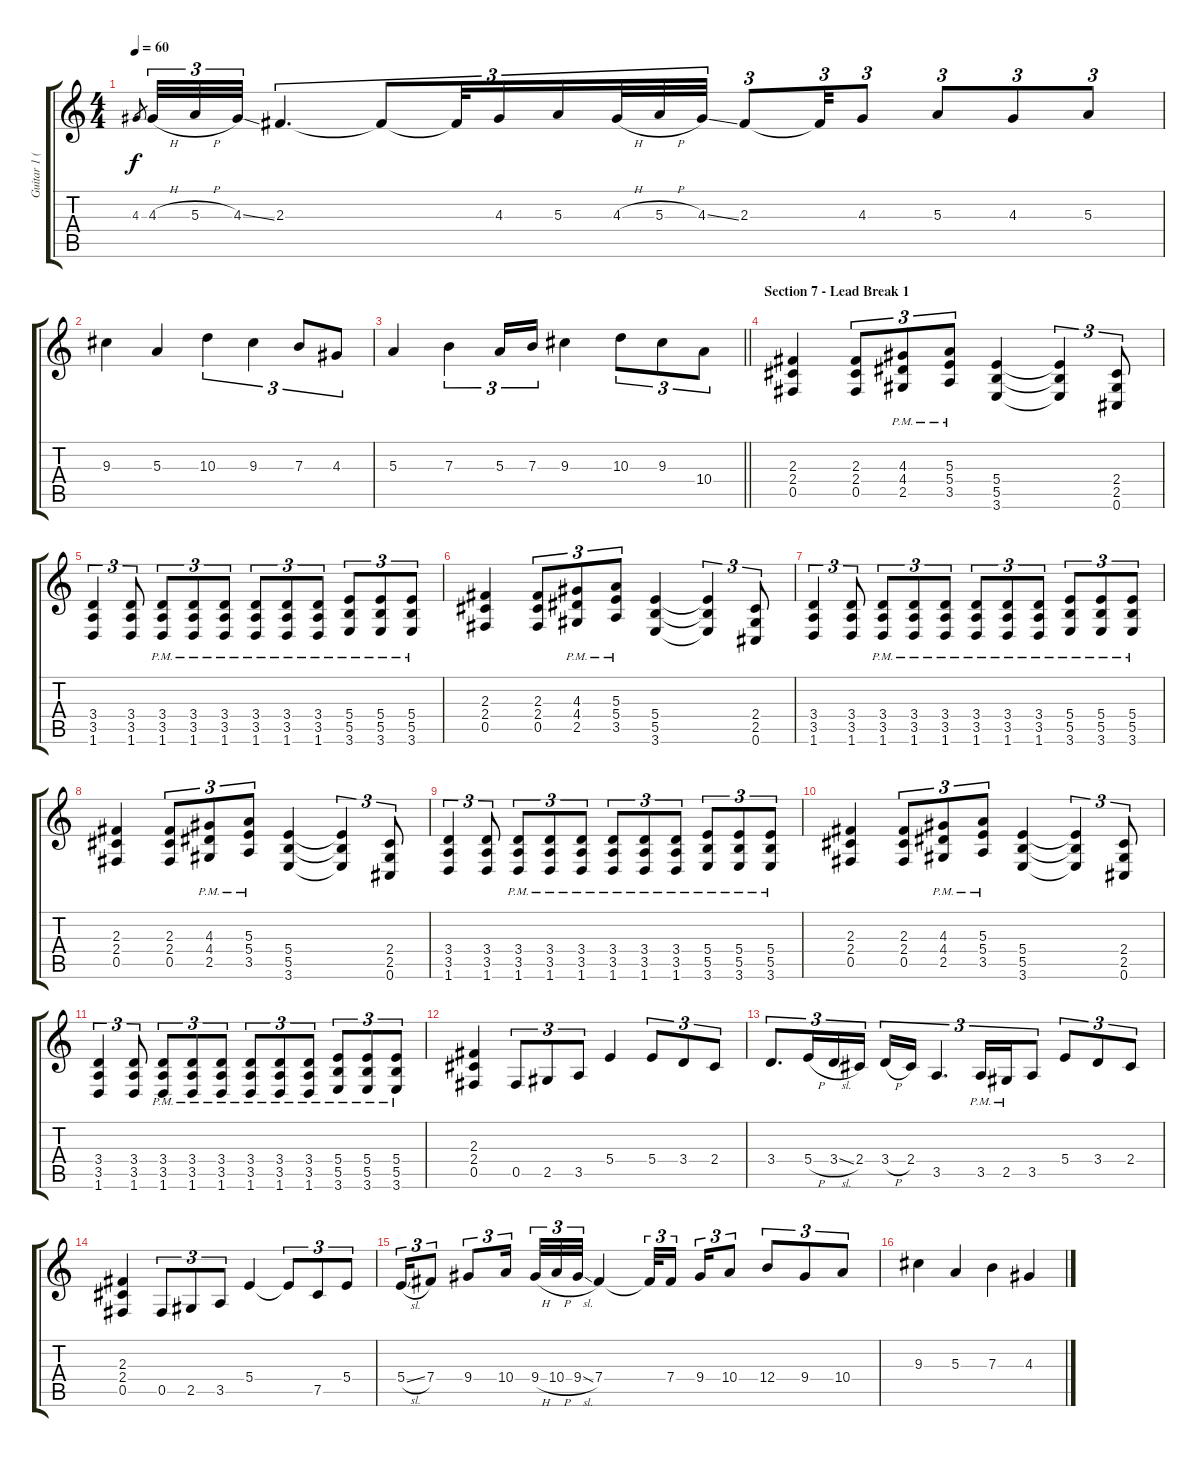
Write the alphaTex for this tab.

\track ("Guitar 1 (Distortion)" "Guitar 1 (") {instrument distortionguitar}
\staff {score tabs}
\tuning (Db4 Ab3 E3 B2 Gb2 Db2) {hide}
\ts (4 4)
\tempo 60
\clef g2
\ks c
4.3.8{gr dy f} 4.3{h}.32{tu (3 2)} 5.3{h}.32{tu (3 2)} 4.3{ss}.32{tu (3 2)} 2.3.4{d tu (3 2)} 2.3{t}.8{tu (3 2)} 2.3{t}.32{tu (3 2)} 4.3.16{tu (3 2)} 5.3.16{tu (3 2)} 4.3{h}.32{tu (3 2)} 5.3{h}.32{tu (3 2)} 4.3{ss}.32{tu (3 2)} 2.3.8{tu (3 2)} 2.3{t}.32{tu (3 2)} 4.3.8{tu (3 2)} 5.3.8{tu (3 2)} 4.3.8{tu (3 2)} 5.3.8{tu (3 2)} |
9.3.4 5.3.4 10.3.4{tu (3 2)} 9.3.4{tu (3 2)} 7.3.8{tu (3 2)} 4.3.8{tu (3 2)} |
\barLineRight lightlight
5.3.4 7.3.4{tu (3 2)} 5.3.16{tu (3 2)} 7.3.16{tu (3 2)} 9.3.4 10.3.8{tu (3 2)} 9.3.8{tu (3 2)} 10.4.8{tu (3 2)} |
\section ("" "Section 7 - Lead Break 1")
(2.3 2.4 0.5).4 (2.3 2.4 0.5).8{tu (3 2)} (4.3{pm} 4.4{pm} 2.5{pm}).8{tu (3 2)} (5.3{pm} 5.4{pm} 3.5{pm}).8{tu (3 2)} (5.4 5.5 3.6).4 (5.4{t} 5.5{t} 3.6{t}).4{tu (3 2)} (2.4 2.5 0.6).8{tu (3 2)} |
(3.4 3.5 1.6).4{tu (3 2)} (3.4 3.5 1.6).8{tu (3 2)} (3.4{pm} 3.5{pm} 1.6{pm}).8{tu (3 2)} (3.4{pm} 3.5{pm} 1.6{pm}).8{tu (3 2)} (3.4{pm} 3.5{pm} 1.6{pm}).8{tu (3 2)} (3.4{pm} 3.5{pm} 1.6{pm}).8{tu (3 2)} (3.4{pm} 3.5{pm} 1.6{pm}).8{tu (3 2)} (3.4{pm} 3.5{pm} 1.6{pm}).8{tu (3 2)} (5.4{pm} 5.5{pm} 3.6{pm}).8{tu (3 2)} (5.4{pm} 5.5{pm} 3.6{pm}).8{tu (3 2)} (5.4{pm} 5.5{pm} 3.6{pm}).8{tu (3 2)} |
(2.3 2.4 0.5).4 (2.3 2.4 0.5).8{tu (3 2)} (4.3{pm} 4.4{pm} 2.5{pm}).8{tu (3 2)} (5.3{pm} 5.4{pm} 3.5{pm}).8{tu (3 2)} (5.4 5.5 3.6).4 (5.4{t} 5.5{t} 3.6{t}).4{tu (3 2)} (2.4 2.5 0.6).8{tu (3 2)} |
(3.4 3.5 1.6).4{tu (3 2)} (3.4 3.5 1.6).8{tu (3 2)} (3.4{pm} 3.5{pm} 1.6{pm}).8{tu (3 2)} (3.4{pm} 3.5{pm} 1.6{pm}).8{tu (3 2)} (3.4{pm} 3.5{pm} 1.6{pm}).8{tu (3 2)} (3.4{pm} 3.5{pm} 1.6{pm}).8{tu (3 2)} (3.4{pm} 3.5{pm} 1.6{pm}).8{tu (3 2)} (3.4{pm} 3.5{pm} 1.6{pm}).8{tu (3 2)} (5.4{pm} 5.5{pm} 3.6{pm}).8{tu (3 2)} (5.4{pm} 5.5{pm} 3.6{pm}).8{tu (3 2)} (5.4{pm} 5.5{pm} 3.6{pm}).8{tu (3 2)} |
(2.3 2.4 0.5).4 (2.3 2.4 0.5).8{tu (3 2)} (4.3{pm} 4.4{pm} 2.5{pm}).8{tu (3 2)} (5.3{pm} 5.4{pm} 3.5{pm}).8{tu (3 2)} (5.4 5.5 3.6).4 (5.4{t} 5.5{t} 3.6{t}).4{tu (3 2)} (2.4 2.5 0.6).8{tu (3 2)} |
(3.4 3.5 1.6).4{tu (3 2)} (3.4 3.5 1.6).8{tu (3 2)} (3.4{pm} 3.5{pm} 1.6{pm}).8{tu (3 2)} (3.4{pm} 3.5{pm} 1.6{pm}).8{tu (3 2)} (3.4{pm} 3.5{pm} 1.6{pm}).8{tu (3 2)} (3.4{pm} 3.5{pm} 1.6{pm}).8{tu (3 2)} (3.4{pm} 3.5{pm} 1.6{pm}).8{tu (3 2)} (3.4{pm} 3.5{pm} 1.6{pm}).8{tu (3 2)} (5.4{pm} 5.5{pm} 3.6{pm}).8{tu (3 2)} (5.4{pm} 5.5{pm} 3.6{pm}).8{tu (3 2)} (5.4{pm} 5.5{pm} 3.6{pm}).8{tu (3 2)} |
(2.3 2.4 0.5).4 (2.3 2.4 0.5).8{tu (3 2)} (4.3{pm} 4.4{pm} 2.5{pm}).8{tu (3 2)} (5.3{pm} 5.4{pm} 3.5{pm}).8{tu (3 2)} (5.4 5.5 3.6).4 (5.4{t} 5.5{t} 3.6{t}).4{tu (3 2)} (2.4 2.5 0.6).8{tu (3 2)} |
(3.4 3.5 1.6).4{tu (3 2)} (3.4 3.5 1.6).8{tu (3 2)} (3.4{pm} 3.5{pm} 1.6{pm}).8{tu (3 2)} (3.4{pm} 3.5{pm} 1.6{pm}).8{tu (3 2)} (3.4{pm} 3.5{pm} 1.6{pm}).8{tu (3 2)} (3.4{pm} 3.5{pm} 1.6{pm}).8{tu (3 2)} (3.4{pm} 3.5{pm} 1.6{pm}).8{tu (3 2)} (3.4{pm} 3.5{pm} 1.6{pm}).8{tu (3 2)} (5.4{pm} 5.5{pm} 3.6{pm}).8{tu (3 2)} (5.4{pm} 5.5{pm} 3.6{pm}).8{tu (3 2)} (5.4{pm} 5.5{pm} 3.6{pm}).8{tu (3 2)} |
(2.3 2.4 0.5).4 0.5.8{tu (3 2)} 2.5.8{tu (3 2)} 3.5.8{tu (3 2)} 5.4.4 5.4.8{tu (3 2)} 3.4.8{tu (3 2)} 2.4.8{tu (3 2)} |
3.4.8{d tu (3 2)} 5.4{h}.16{tu (3 2)} 3.4{sl}.16{tu (3 2)} 2.4.16{tu (3 2)} 3.4{h}.16{tu (3 2)} 2.4.16{tu (3 2)} 3.5.4{d tu (3 2)} 3.5{pm}.16{tu (3 2)} 2.5{pm}.16{tu (3 2)} 3.5.8{tu (3 2)} 5.4.8{tu (3 2)} 3.4.8{tu (3 2)} 2.4.8{tu (3 2)} |
(2.3 2.4 0.5).4 0.5.8{tu (3 2)} 2.5.8{tu (3 2)} 3.5.8{tu (3 2)} 5.4.4 5.4{t}.8{tu (3 2)} 7.5.8{tu (3 2)} 5.4.8{tu (3 2)} |
5.4{sl}.16{tu (3 2)} 7.4.8{tu (3 2)} 9.4.8{tu (3 2)} 10.4.16{tu (3 2)} 9.4{h}.32{tu (3 2)} 10.4{h}.32{tu (3 2)} 9.4{sl}.32{tu (3 2)} 7.4.4 7.4{t}.32{tu (3 2)} 7.4.16{tu (3 2) beam splitsecondary} 9.4.16{tu (3 2)} 10.4.8{tu (3 2)} 12.4.8{tu (3 2)} 9.4.8{tu (3 2)} 10.4.8{tu (3 2)} |
9.3.4 5.3.4 7.3.4 4.3.4
